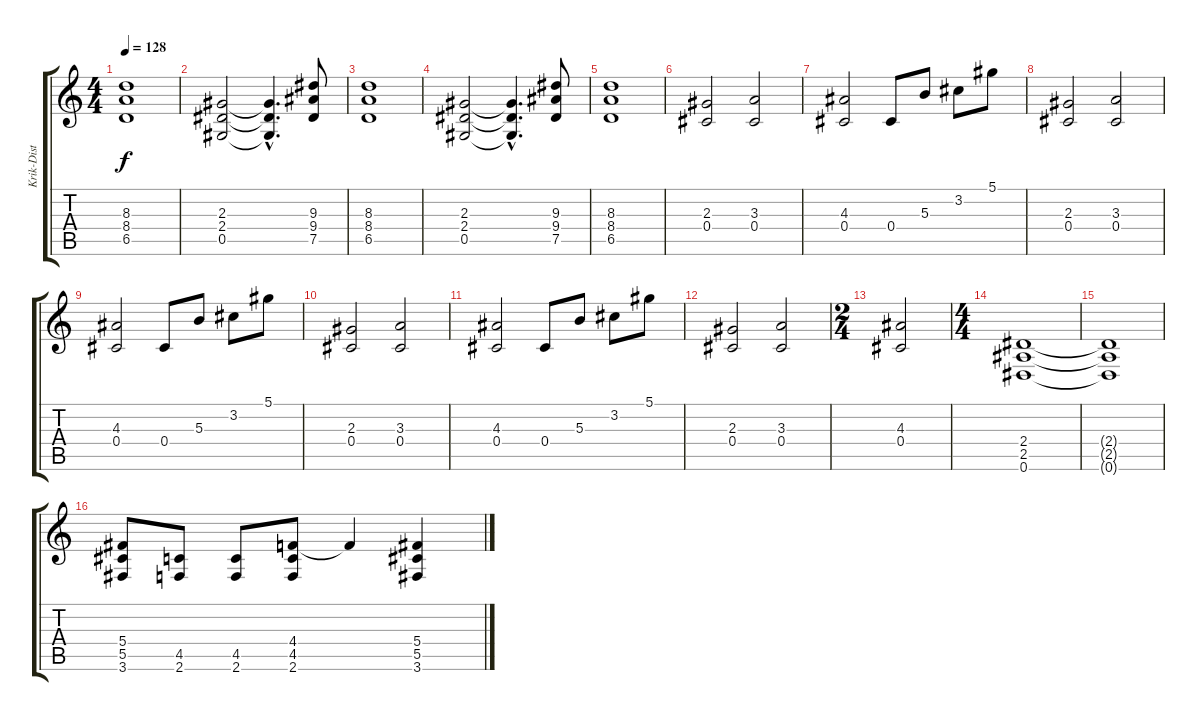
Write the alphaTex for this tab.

\track ("Krik-Dist" "Krik-Dist") {instrument distortionguitar}
\staff {score tabs}
\tuning (Eb4 Bb3 Gb3 Db3 Ab2 Eb2) {hide}
\ts (4 4)
\tempo 128
\clef g2
\ks c
(8.3 8.4 6.5).1{dy f} |
(2.3 2.4 0.5).2 (2.3{hac t} 2.4{hac t} 0.5{hac t}).4{d} (9.3 9.4 7.5).8 |
(8.3 8.4 6.5).1 |
(2.3 2.4 0.5).2 (2.3{hac t} 2.4{hac t} 0.5{hac t}).4{d} (9.3 9.4 7.5).8 |
(8.3 8.4 6.5).1 |
(2.3 0.4).2 (3.3 0.4).2 |
(4.3 0.4).2 0.4.8 5.3.8 3.2.8 5.1.8 |
(2.3 0.4).2 (3.3 0.4).2 |
(4.3 0.4).2 0.4.8 5.3.8 3.2.8 5.1.8 |
(2.3 0.4).2 (3.3 0.4).2 |
(4.3 0.4).2 0.4.8 5.3.8 3.2.8 5.1.8 |
(2.3 0.4).2 (3.3 0.4).2 |
\ts (2 4)
(4.3 0.4).2 |
\ts (4 4)
(2.4 2.5 0.6).1 |
(2.4{t} 2.5{t} 0.6{t}).1 |
(5.4 5.5 3.6).8 (4.5 2.6).8 (4.5 2.6).8 (4.4 4.5 2.6).8 4.4{t}.4 (5.4 5.5 3.6).4
